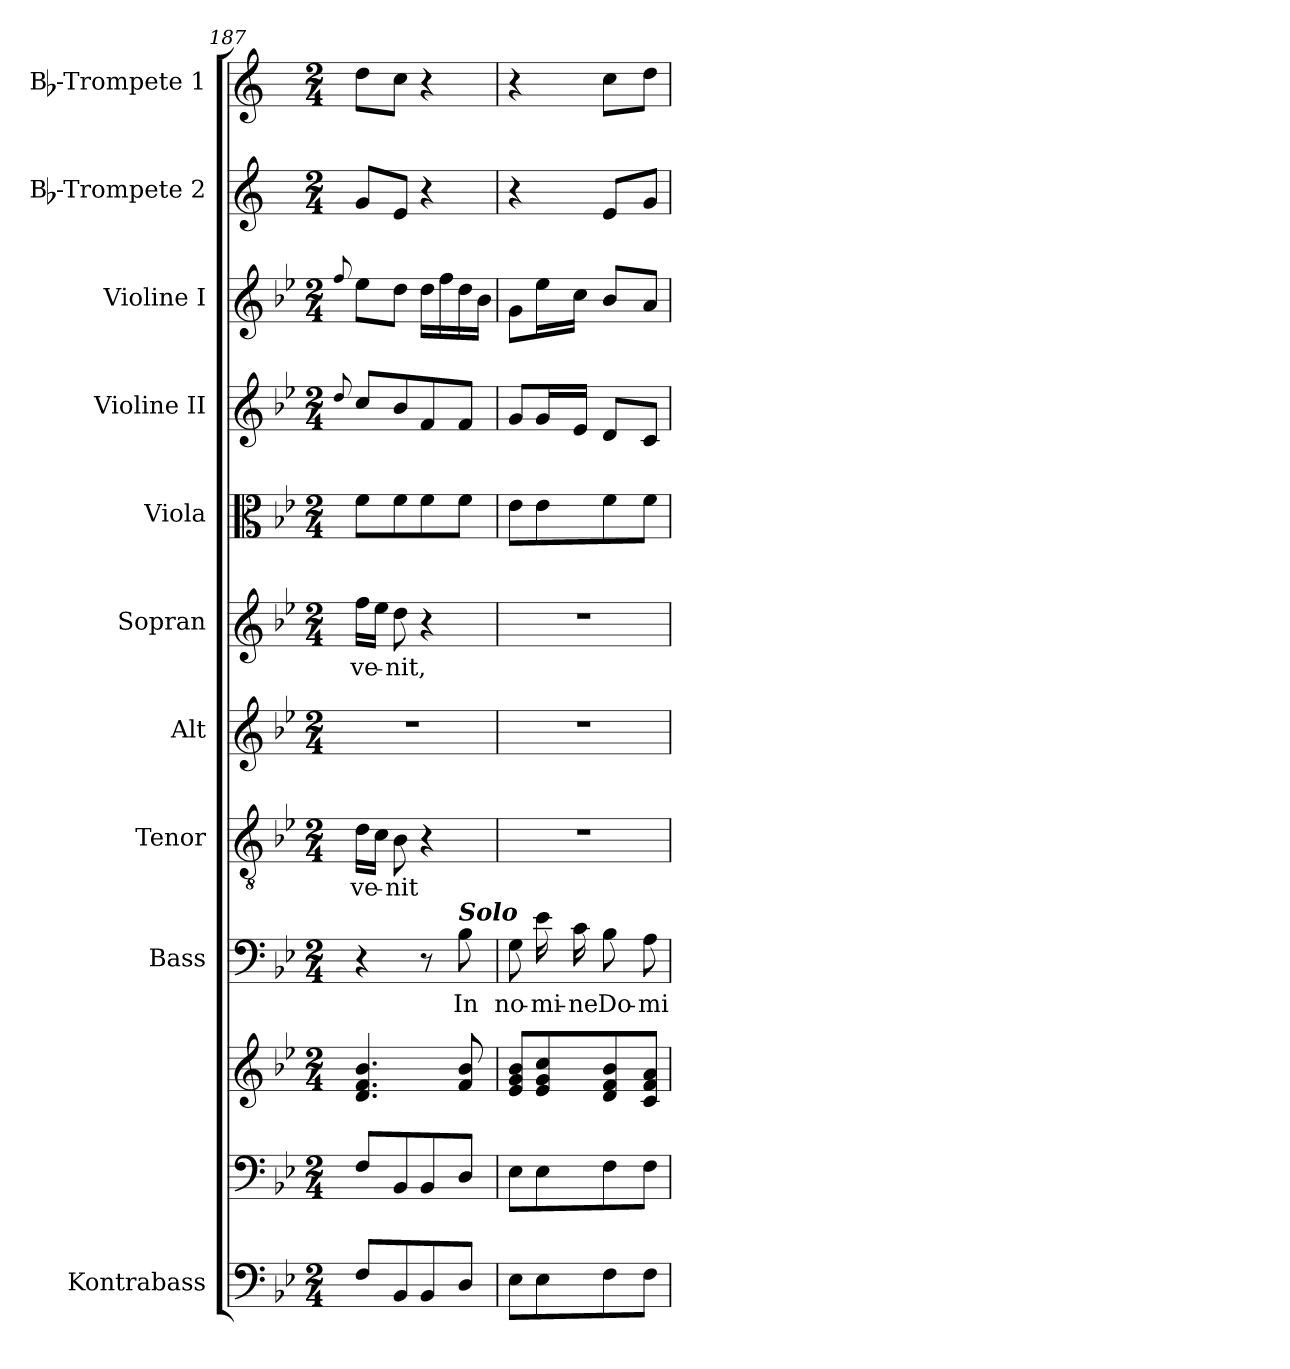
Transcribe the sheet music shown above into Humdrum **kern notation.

**kern	**kern	**kern	**kern	**text	**kern	**text	**kern	**kern	**text	**kern	**kern	**kern	**kern	**kern
*part11	*part10	*part10	*part9	*part9	*part8	*part8	*part7	*part6	*part6	*part5	*part4	*part3	*part2	*part1
*staff12	*staff11	*staff10	*staff9	*staff9	*staff8	*staff8	*staff7	*staff6	*staff6	*staff5	*staff4	*staff3	*staff2	*staff1
*I"Kontrabass	*	*	*I"Bass	*	*I"Tenor	*	*I"Alt	*I"Sopran	*	*I"Viola	*I"Violine II	*I"Violine I	*I"Bb-Trompete 2	*I"Bb-Trompete 1
*I'Kb.	*	*	*I'B.	*	*I'T.	*	*I'A.	*I'S.	*	*I'Vla.	*I'Vl. II	*I'Vl. I	*I'Bb Trp. 2	*I'Bb Trp. 1
*clefF4	*clefF4	*clefG2	*clefF4	*	*clefGv2	*	*clefG2	*clefG2	*	*clefC3	*clefG2	*clefG2	*clefG2	*clefG2
*ITrd7c12	*	*	*	*	*	*	*	*	*	*	*	*	*ITrd1c2	*ITrd1c2
*k[b-e-]	*k[b-e-]	*k[b-e-]	*k[b-e-]	*	*k[b-e-]	*	*k[b-e-]	*k[b-e-]	*	*k[b-e-]	*k[b-e-]	*k[b-e-]	*k[b-e-]	*k[b-e-]
*B-:	*B-:	*B-:	*B-:	*	*B-:	*	*B-:	*B-:	*	*B-:	*B-:	*B-:	*B-:	*B-:
*M2/4	*M2/4	*M2/4	*M2/4	*	*M2/4	*	*M2/4	*M2/4	*	*M2/4	*M2/4	*M2/4	*M2/4	*M2/4
=187	=187	=187	=187	=187	=187	=187	=187	=187	=187	=187	=187	=187	=187	=187
.	.	.	.	.	.	.	.	.	.	.	8qqdd/	8qqff/	.	.
!	!	!	!	!	!	!LO:LY:b	!	!	!LO:LY:b	!	!	!	!	!
8FF/L	8F/L	4.d/ 4.f/ 4.b-/	4r	.	16d\LL	ve-	2r	16ff\LL	ve-	8f\L	8cc/L	8ee-\L	8f/L	8cc\L
.	.	.	.	.	16c\JJ	.	.	16ee-\JJ	.	.	.	.	.	.
!	!	!	!	!	!	!LO:LY:b	!	!	!LO:LY:b	!	!	!	!	!
8BBB-/	8BB-/	.	.	.	8B-\	-nit	.	8dd\	-nit,	8f\	8b-/	8dd\J	8d/J	8b-\J
8BBB-/	8BB-/	.	8r	.	4r	.	.	4r	.	8f\	8f/	16dd\LL	4r	4r
.	.	.	.	.	.	.	.	.	.	.	.	16ff\	.	.
!	!	!	!LO:TX:a:Bi:t=Solo	!	!	!	!	!	!	!	!	!	!	!
!	!	!	!	!LO:LY:b	!	!	!	!	!	!	!	!	!	!
8DD/J	8D/J	8f/ 8b-/	8B-\	In	.	.	.	.	.	8f\J	8f/J	16dd\	.	.
.	.	.	.	.	.	.	.	.	.	.	.	16b-\JJ	.	.
=188	=188	=188	=188	=188	=188	=188	=188	=188	=188	=188	=188	=188	=188	=188
!	!	!	!	!LO:LY:b	!	!	!	!	!	!	!	!	!	!
8EE-\L	8E-\L	8e-/ 8g/ 8b-/L	8G\	no-	2r	.	2r	2r	.	8e-\L	8g/L	8g\L	4r	4r
!	!	!	!	!LO:LY:b	!	!	!	!	!	!	!	!	!	!
8EE-\	8E-\	8e-/ 8g/ 8cc/	16e-\	-mi-	.	.	.	.	.	8e-\	16g/L	16ee-\L	.	.
!	!	!	!	!LO:LY:b	!	!	!	!	!	!	!	!	!	!
.	.	.	16c\	-ne	.	.	.	.	.	.	16e-/JJ	16cc\JJ	.	.
!	!	!	!	!LO:LY:b	!	!	!	!	!	!	!	!	!	!
8FF\	8F\	8d/ 8f/ 8b-/	8B-\	Do-	.	.	.	.	.	8f\	8d/L	8b-/L	8d/L	8b-\L
!	!	!	!	!LO:LY:b	!	!	!	!	!	!	!	!	!	!
8FF\J	8F\J	8c/ 8f/ 8a/J	8A\	-mi-	.	.	.	.	.	8f\J	8c/J	8a/J	8f/J	8cc\J
=	=	=	=	=	=	=	=	=	=	=	=	=	=	=
*-	*-	*-	*-	*-	*-	*-	*-	*-	*-	*-	*-	*-	*-	*-
